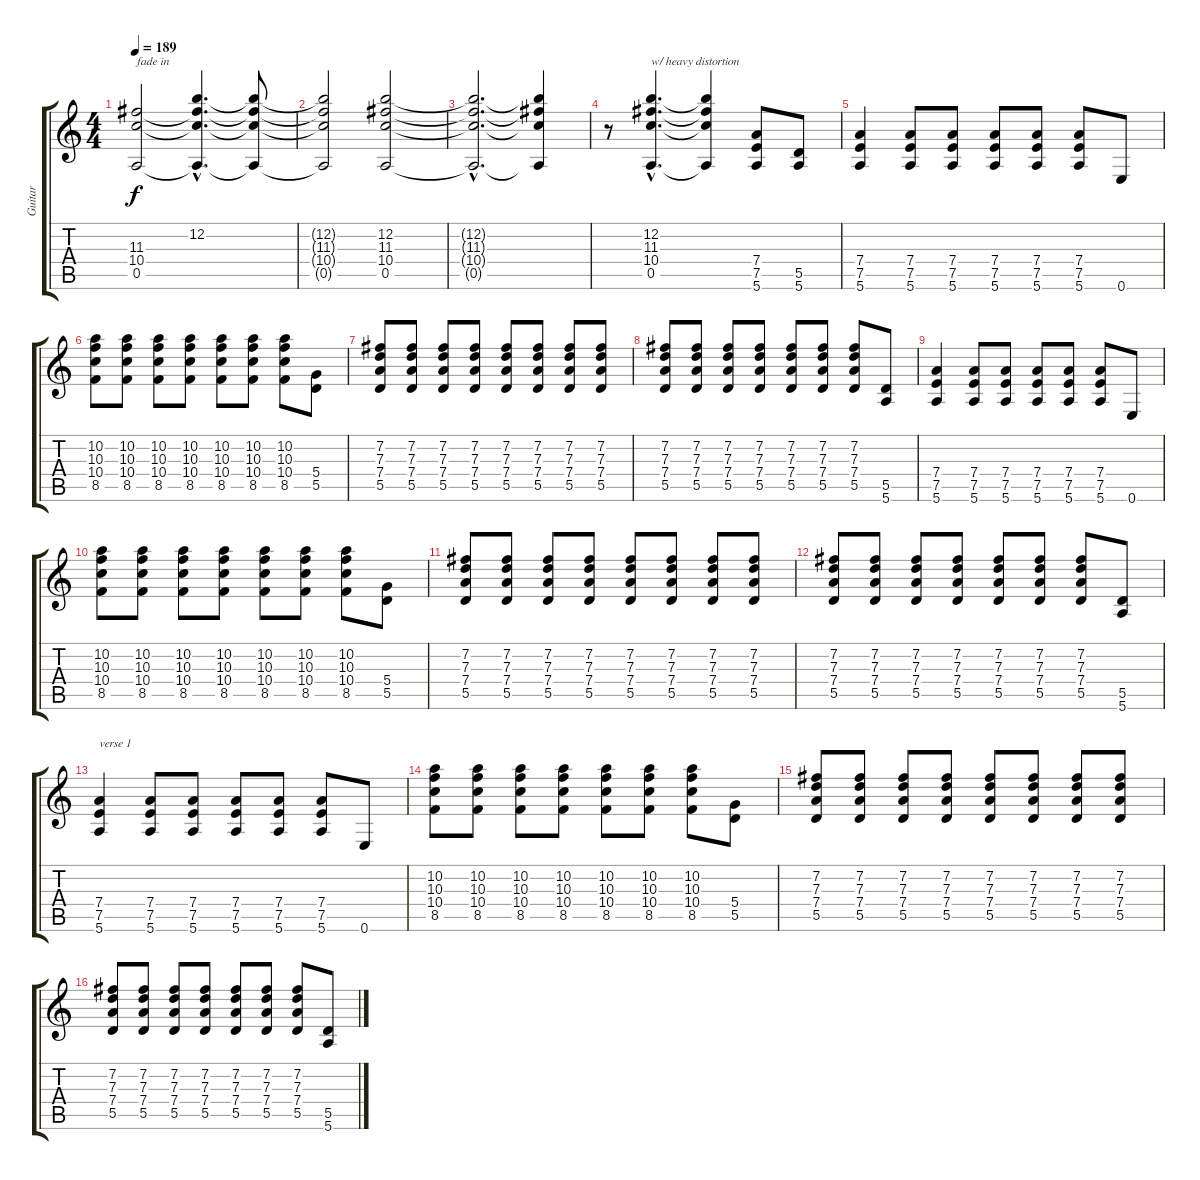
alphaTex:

\track ("Guitar" "Guitar") {instrument distortionguitar}
\staff {score tabs}
\tuning (E4 B3 G3 D3 A2 E2) {hide}
\ts (4 4)
\tempo 189
\clef g2
\ks c
(11.3 10.4 0.5).2{txt "fade in" dy f instrument distortionguitar} (12.2{hac} 11.3{hac t} 10.4{hac t} 0.5{hac t}).4{d} (12.2{t} 11.3{t} 10.4{t} 0.5{t}).8 |
(12.2{t} 11.3{t} 10.4{t} 0.5{t}).2 (12.2 11.3 10.4 0.5).2{volume 7} |
(12.2{hac t} 11.3{hac t} 10.4{hac t} 0.5{hac t}).2{d} (12.2{t} 11.3{t} 10.4{t} 0.5{t}).4 |
r.8 (12.2{hac} 11.3{hac} 10.4{hac} 0.5{hac}).4{d txt "w/ heavy distortion" volume 11 instrument distortionguitar} (12.2{t} 11.3{t} 10.4{t} 0.5{t}).4 (7.4 7.5 5.6).8 (5.5 5.6).8 |
(7.4 7.5 5.6).4 (7.4 7.5 5.6).8 (7.4 7.5 5.6).8 (7.4 7.5 5.6).8 (7.4 7.5 5.6).8 (7.4 7.5 5.6).8 0.6.8 |
(10.2 10.3 10.4 8.5).8 (10.2 10.3 10.4 8.5).8 (10.2 10.3 10.4 8.5).8 (10.2 10.3 10.4 8.5).8 (10.2 10.3 10.4 8.5).8 (10.2 10.3 10.4 8.5).8 (10.2 10.3 10.4 8.5).8 (5.4 5.5).8 |
(7.2 7.3 7.4 5.5).8 (7.2 7.3 7.4 5.5).8 (7.2 7.3 7.4 5.5).8 (7.2 7.3 7.4 5.5).8 (7.2 7.3 7.4 5.5).8 (7.2 7.3 7.4 5.5).8 (7.2 7.3 7.4 5.5).8 (7.2 7.3 7.4 5.5).8 |
(7.2 7.3 7.4 5.5).8 (7.2 7.3 7.4 5.5).8 (7.2 7.3 7.4 5.5).8 (7.2 7.3 7.4 5.5).8 (7.2 7.3 7.4 5.5).8 (7.2 7.3 7.4 5.5).8 (7.2 7.3 7.4 5.5).8 (5.5 5.6).8 |
(7.4 7.5 5.6).4 (7.4 7.5 5.6).8 (7.4 7.5 5.6).8 (7.4 7.5 5.6).8 (7.4 7.5 5.6).8 (7.4 7.5 5.6).8 0.6.8 |
(10.2 10.3 10.4 8.5).8 (10.2 10.3 10.4 8.5).8 (10.2 10.3 10.4 8.5).8 (10.2 10.3 10.4 8.5).8 (10.2 10.3 10.4 8.5).8 (10.2 10.3 10.4 8.5).8 (10.2 10.3 10.4 8.5).8 (5.4 5.5).8 |
(7.2 7.3 7.4 5.5).8 (7.2 7.3 7.4 5.5).8 (7.2 7.3 7.4 5.5).8 (7.2 7.3 7.4 5.5).8 (7.2 7.3 7.4 5.5).8 (7.2 7.3 7.4 5.5).8 (7.2 7.3 7.4 5.5).8 (7.2 7.3 7.4 5.5).8 |
(7.2 7.3 7.4 5.5).8 (7.2 7.3 7.4 5.5).8 (7.2 7.3 7.4 5.5).8 (7.2 7.3 7.4 5.5).8 (7.2 7.3 7.4 5.5).8 (7.2 7.3 7.4 5.5).8 (7.2 7.3 7.4 5.5).8 (5.5 5.6).8 |
(7.4 7.5 5.6).4{txt "verse 1"} (7.4 7.5 5.6).8 (7.4 7.5 5.6).8 (7.4 7.5 5.6).8 (7.4 7.5 5.6).8 (7.4 7.5 5.6).8 0.6.8 |
(10.2 10.3 10.4 8.5).8 (10.2 10.3 10.4 8.5).8 (10.2 10.3 10.4 8.5).8 (10.2 10.3 10.4 8.5).8 (10.2 10.3 10.4 8.5).8 (10.2 10.3 10.4 8.5).8 (10.2 10.3 10.4 8.5).8 (5.4 5.5).8 |
(7.2 7.3 7.4 5.5).8 (7.2 7.3 7.4 5.5).8 (7.2 7.3 7.4 5.5).8 (7.2 7.3 7.4 5.5).8 (7.2 7.3 7.4 5.5).8 (7.2 7.3 7.4 5.5).8 (7.2 7.3 7.4 5.5).8 (7.2 7.3 7.4 5.5).8 |
(7.2 7.3 7.4 5.5).8 (7.2 7.3 7.4 5.5).8 (7.2 7.3 7.4 5.5).8 (7.2 7.3 7.4 5.5).8 (7.2 7.3 7.4 5.5).8 (7.2 7.3 7.4 5.5).8 (7.2 7.3 7.4 5.5).8 (5.5 5.6).8
